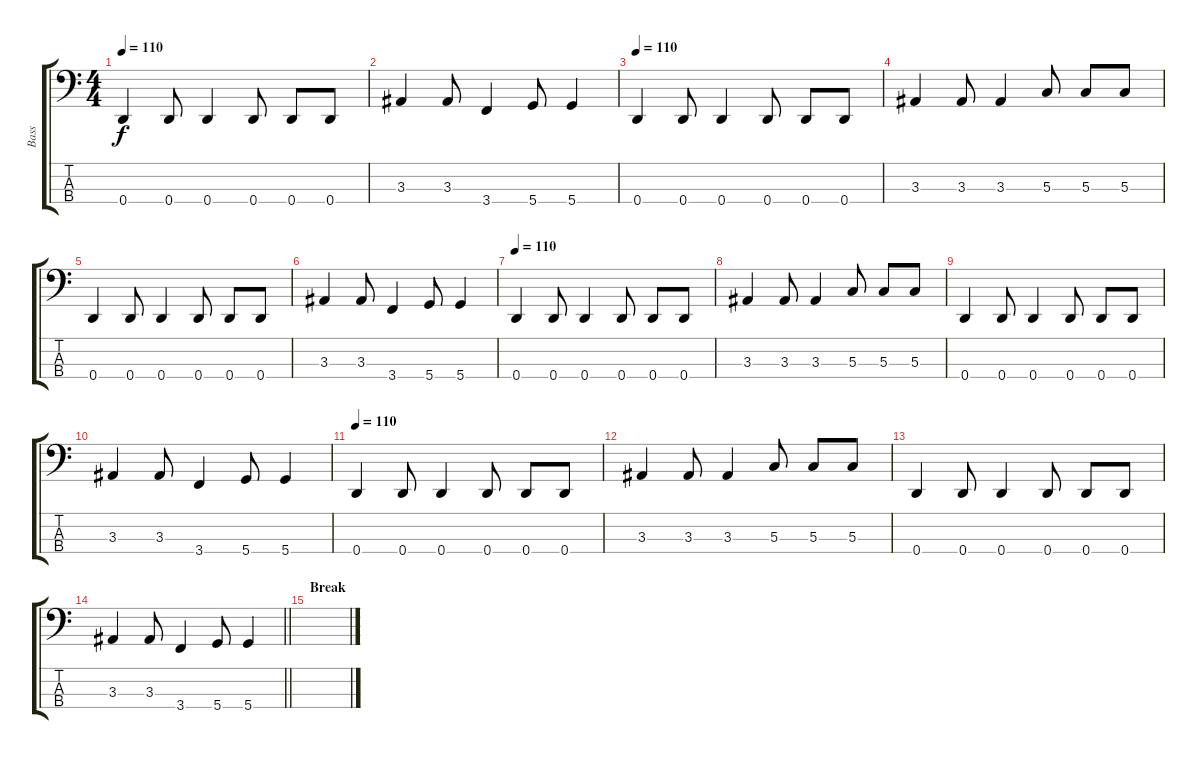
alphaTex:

\track ("Bass" "Bass") {instrument electricbassfinger}
\staff {score tabs}
\tuning (F2 C2 G1 D1) {hide}
\ts (4 4)
\tempo 110
\clef f4
\ks c
0.4.4{dy f} 0.4.8 0.4.4 0.4.8 0.4.8 0.4.8 |
3.3.4 3.3.8 3.4.4 5.4.8 5.4.4 |
\tempo 110
0.4.4 0.4.8 0.4.4 0.4.8 0.4.8 0.4.8 |
3.3.4 3.3.8 3.3.4 5.3.8 5.3.8 5.3.8 |
0.4.4 0.4.8 0.4.4 0.4.8 0.4.8 0.4.8 |
3.3.4 3.3.8 3.4.4 5.4.8 5.4.4 |
\tempo 110
0.4.4 0.4.8 0.4.4 0.4.8 0.4.8 0.4.8 |
3.3.4 3.3.8 3.3.4 5.3.8 5.3.8 5.3.8 |
0.4.4 0.4.8 0.4.4 0.4.8 0.4.8 0.4.8 |
3.3.4 3.3.8 3.4.4 5.4.8 5.4.4 |
\tempo 110
0.4.4 0.4.8 0.4.4 0.4.8 0.4.8 0.4.8 |
3.3.4 3.3.8 3.3.4 5.3.8 5.3.8 5.3.8 |
0.4.4 0.4.8 0.4.4 0.4.8 0.4.8 0.4.8 |
\barLineRight lightlight
3.3.4 3.3.8 3.4.4 5.4.8 5.4.4 |
\section ("" "Break")
